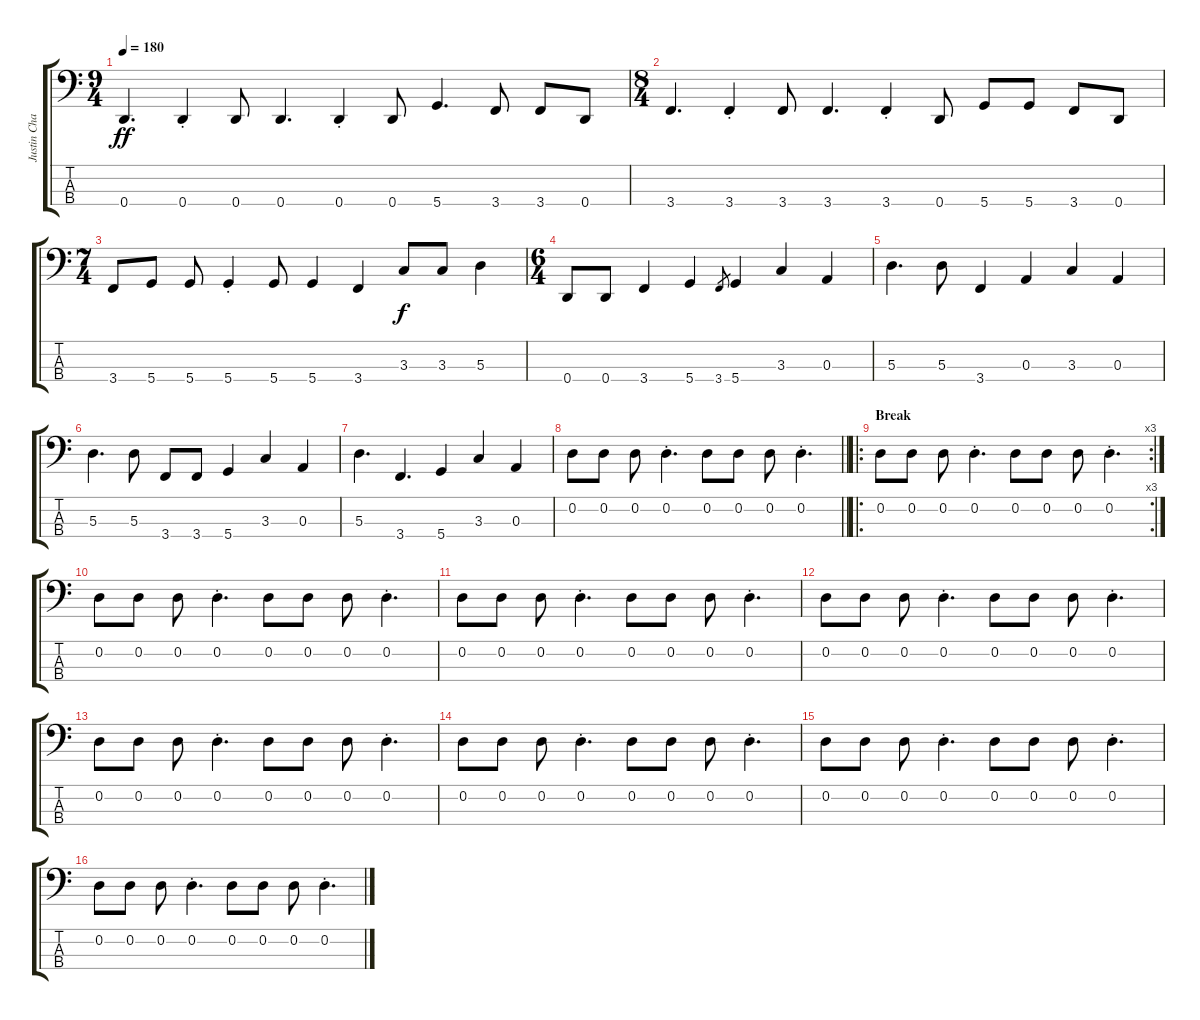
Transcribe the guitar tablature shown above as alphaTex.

\track ("Justin Chancellor" "Justin Cha") {instrument electricbasspick}
\staff {score tabs}
\tuning (G2 D2 A1 D1) {hide}
\ts (9 4)
\tempo 180
\clef f4
\ks c
0.4.4{d dy ff} 0.4{st}.4 0.4.8 0.4.4{d} 0.4{st}.4 0.4.8 5.4.4{d} 3.4.8 3.4.8 0.4.8 |
\ts (8 4)
3.4.4{d} 3.4{st}.4 3.4.8 3.4.4{d} 3.4{st}.4 0.4.8 5.4.8 5.4.8 3.4.8 0.4.8 |
\ts (7 4)
3.4.8 5.4.8 5.4.8 5.4{st}.4 5.4.8 5.4.4 3.4.4 3.3.8{dy f} 3.3.8 5.3.4 |
\ts (6 4)
0.4.8 0.4.8 3.4.4 5.4.4 3.4.8{gr} 5.4.4 3.3.4 0.3.4 |
5.3.4{d} 5.3.8 3.4.4 0.3.4 3.3.4 0.3.4 |
5.3.4{d} 5.3.8 3.4.8 3.4.8 5.4.4 3.3.4 0.3.4 |
5.3.4{d} 3.4.4{d} 5.4.4 3.3.4 0.3.4 |
\barLineRight lightlight
0.2.8 0.2.8 0.2.8 0.2{st}.4{d} 0.2.8 0.2.8 0.2.8 0.2{st}.4{d} |
\ro
\rc 3
\section ("" "Break")
0.2.8 0.2.8 0.2.8 0.2{st}.4{d} 0.2.8 0.2.8 0.2.8 0.2{st}.4{d} |
0.2.8 0.2.8 0.2.8 0.2{st}.4{d} 0.2.8 0.2.8 0.2.8 0.2{st}.4{d} |
0.2.8 0.2.8 0.2.8 0.2{st}.4{d} 0.2.8 0.2.8 0.2.8 0.2{st}.4{d} |
0.2.8 0.2.8 0.2.8 0.2{st}.4{d} 0.2.8 0.2.8 0.2.8 0.2{st}.4{d} |
0.2.8 0.2.8 0.2.8 0.2{st}.4{d} 0.2.8 0.2.8 0.2.8 0.2{st}.4{d} |
0.2.8 0.2.8 0.2.8 0.2{st}.4{d} 0.2.8 0.2.8 0.2.8 0.2{st}.4{d} |
0.2.8 0.2.8 0.2.8 0.2{st}.4{d} 0.2.8 0.2.8 0.2.8 0.2{st}.4{d} |
0.2.8 0.2.8 0.2.8 0.2{st}.4{d} 0.2.8 0.2.8 0.2.8 0.2{st}.4{d}
